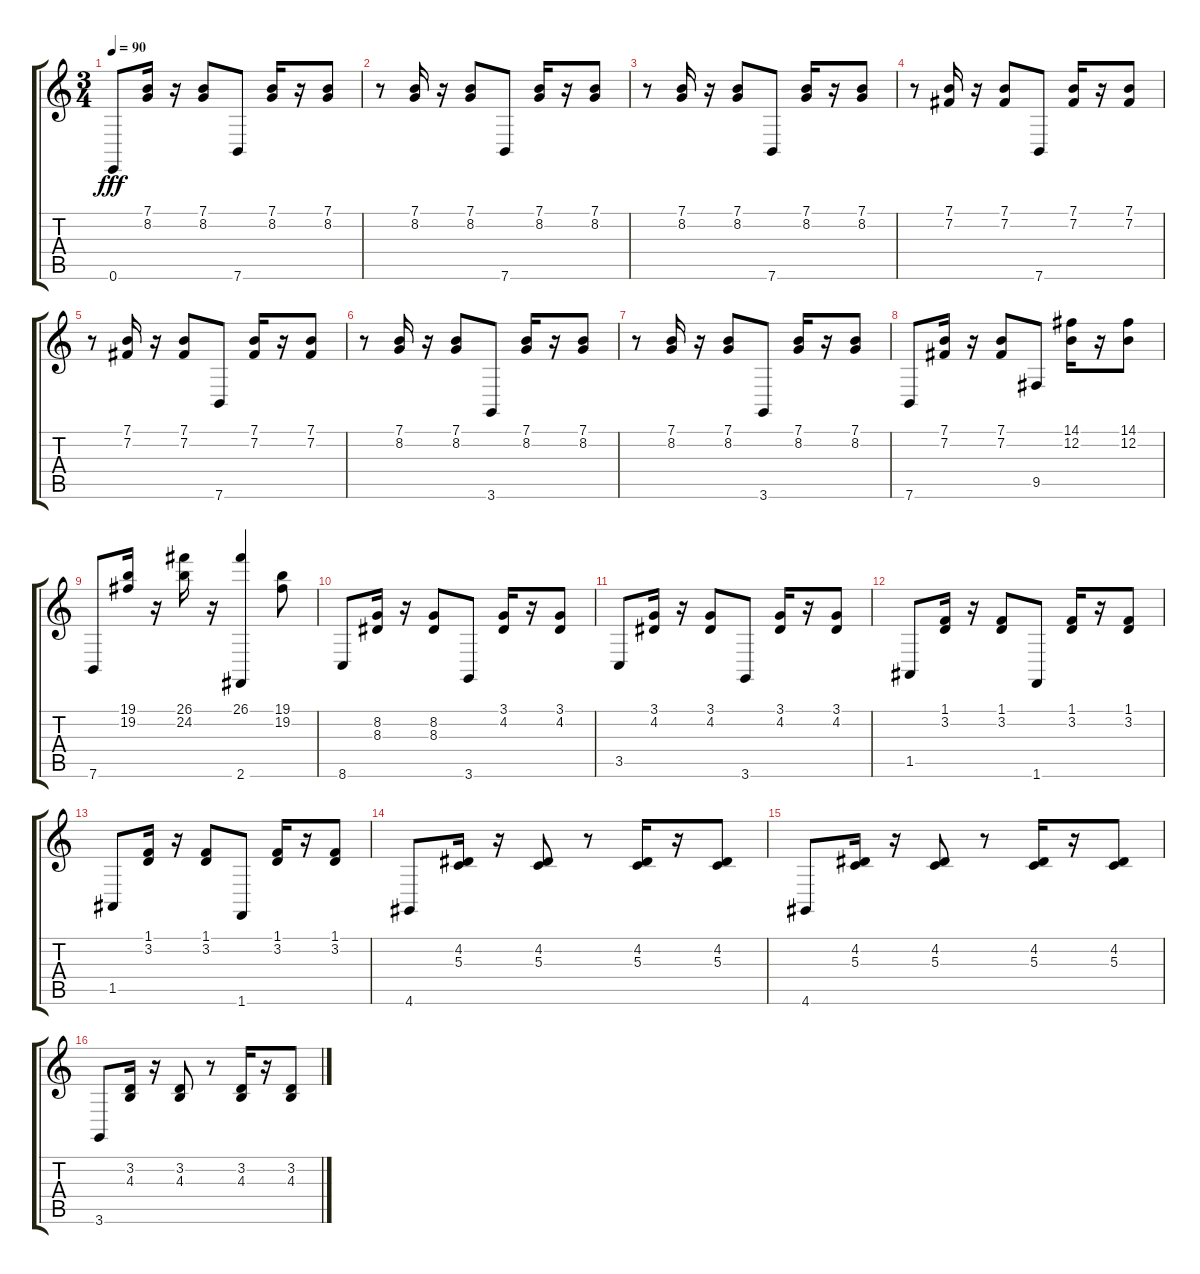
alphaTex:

\track "" {instrument celesta}
\staff {score tabs}
\tuning (E4 B3 G3 D3 A2 E2) {hide}
\ts (3 4)
\tempo 90
\clef g2
\ks c
0.6.8{dy fff} (7.1 8.2).16 r.16 (7.1 8.2).8 7.6.8 (7.1 8.2).16 r.16 (7.1 8.2).8 |
r.8 (7.1 8.2).16 r.16 (7.1 8.2).8 7.6.8 (7.1 8.2).16 r.16 (7.1 8.2).8 |
r.8 (7.1 8.2).16 r.16 (7.1 8.2).8 7.6.8 (7.1 8.2).16 r.16 (7.1 8.2).8 |
r.8 (7.1 7.2).16 r.16 (7.1 7.2).8 7.6.8 (7.1 7.2).16 r.16 (7.1 7.2).8 |
r.8 (7.1 7.2).16 r.16 (7.1 7.2).8 7.6.8 (7.1 7.2).16 r.16 (7.1 7.2).8 |
r.8 (7.1 8.2).16 r.16 (7.1 8.2).8 3.6.8 (7.1 8.2).16 r.16 (7.1 8.2).8 |
r.8 (7.1 8.2).16 r.16 (7.1 8.2).8 3.6.8 (7.1 8.2).16 r.16 (7.1 8.2).8 |
7.6.8 (7.1 7.2).16 r.16 (7.1 7.2).8 9.5.8 (14.1 12.2).16 r.16 (14.1 12.2).8 |
7.6.8 (19.1 19.2).16 r.16 (26.1 24.2).16 r.16 (26.1 2.6).4 (19.1 19.2).8 |
8.6.8 (8.2 8.3).16 r.16 (8.2 8.3).8 3.6.8 (3.1 4.2).16 r.16 (3.1 4.2).8 |
3.5.8 (3.1 4.2).16 r.16 (3.1 4.2).8 3.6.8 (3.1 4.2).16 r.16 (3.1 4.2).8 |
1.5.8 (1.1 3.2).16 r.16 (1.1 3.2).8 1.6.8 (1.1 3.2).16 r.16 (1.1 3.2).8 |
1.5.8 (1.1 3.2).16 r.16 (1.1 3.2).8 1.6.8 (1.1 3.2).16 r.16 (1.1 3.2).8 |
4.6.8 (4.2 5.3).16 r.16 (4.2 5.3).8 r.8 (4.2 5.3).16 r.16 (4.2 5.3).8 |
4.6.8 (4.2 5.3).16 r.16 (4.2 5.3).8 r.8 (4.2 5.3).16 r.16 (4.2 5.3).8 |
3.6.8 (3.2 4.3).16 r.16 (3.2 4.3).8 r.8 (3.2 4.3).16 r.16 (3.2 4.3).8
